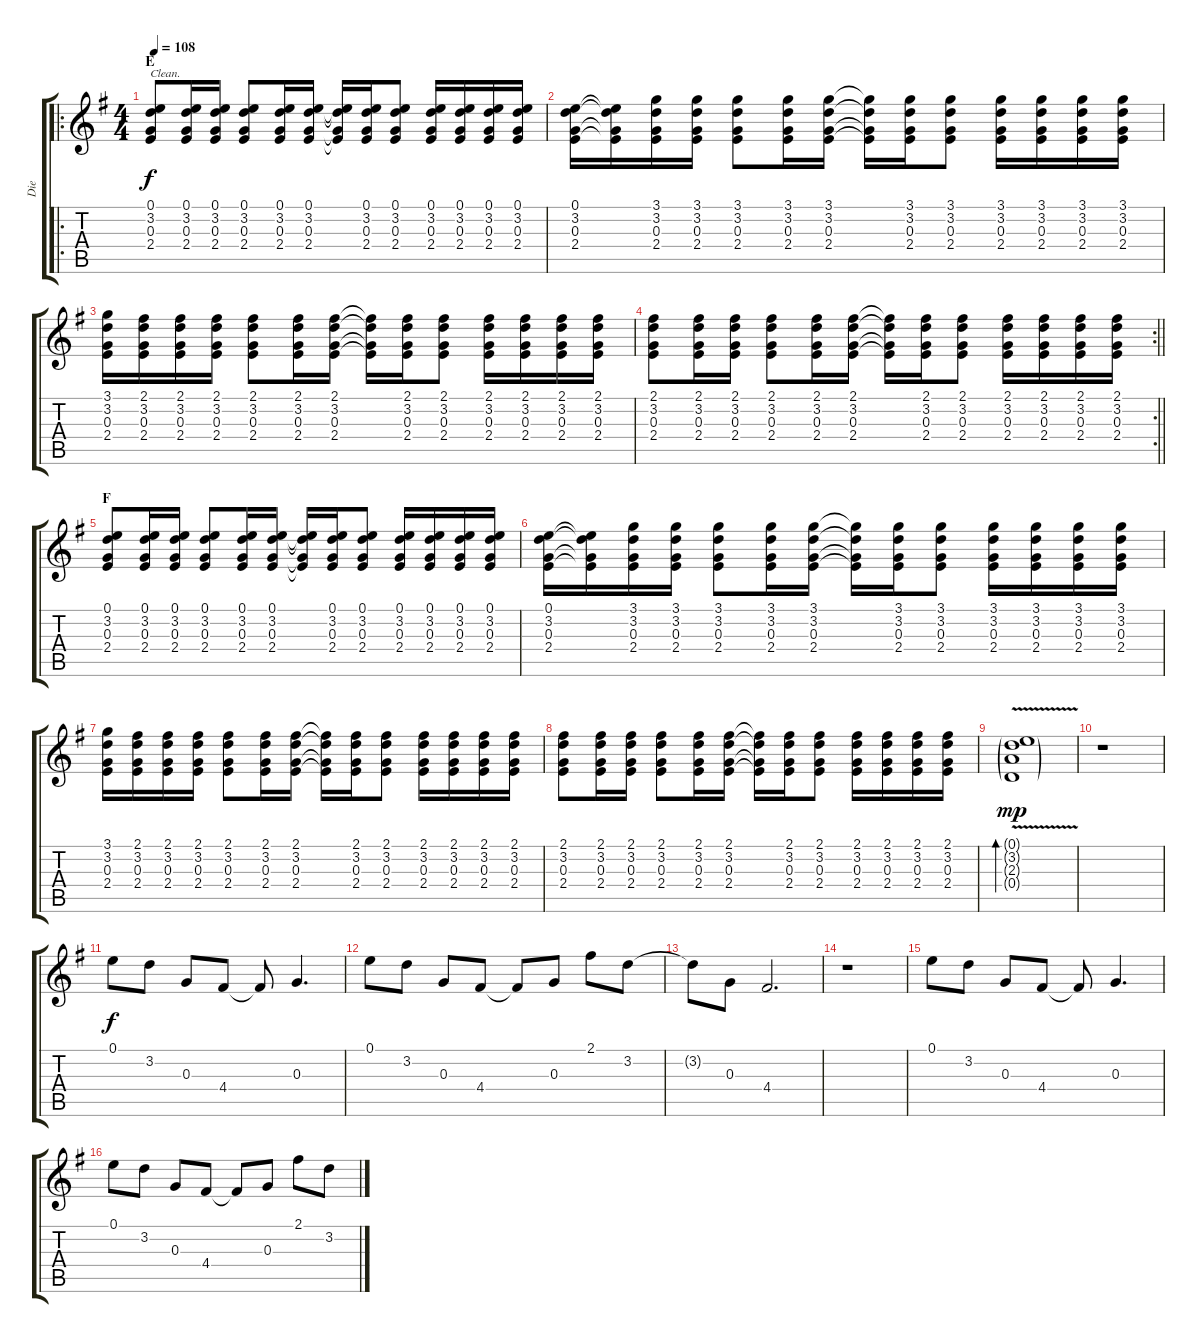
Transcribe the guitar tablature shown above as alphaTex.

\track ("Die" "Die") {instrument electricguitarjazz}
\staff {score tabs}
\tuning (E4 B3 G3 D3 A2 D2) {hide}
\ro
\ts (4 4)
\section ("" "E")
\tempo 108
\clef g2
\ks eminor
(0.1 3.2 0.3 2.4).8{txt "Clean." dy f volume 15 instrument electricguitarjazz} (0.1 3.2 0.3 2.4).16 (0.1 3.2 0.3 2.4).16 (0.1 3.2 0.3 2.4).8 (0.1 3.2 0.3 2.4).16 (0.1 3.2 0.3 2.4).16 (0.1{t} 3.2{t} 0.3{t} 2.4{t}).16 (0.1 3.2 0.3 2.4).16 (0.1 3.2 0.3 2.4).8 (0.1 3.2 0.3 2.4).16 (0.1 3.2 0.3 2.4).16 (0.1 3.2 0.3 2.4).16 (0.1 3.2 0.3 2.4).16 |
(0.1 3.2 0.3 2.4).16 (0.1{t} 3.2{t} 0.3{t} 2.4{t}).16 (3.1 3.2 0.3 2.4).16 (3.1 3.2 0.3 2.4).16 (3.1 3.2 0.3 2.4).8 (3.1 3.2 0.3 2.4).16 (3.1 3.2 0.3 2.4).16 (3.1{t} 3.2{t} 0.3{t} 2.4{t}).16 (3.1 3.2 0.3 2.4).16 (3.1 3.2 0.3 2.4).8 (3.1 3.2 0.3 2.4).16 (3.1 3.2 0.3 2.4).16 (3.1 3.2 0.3 2.4).16 (3.1 3.2 0.3 2.4).16 |
(3.1 3.2 0.3 2.4).16 (2.1 3.2 0.3 2.4).16 (2.1 3.2 0.3 2.4).16 (2.1 3.2 0.3 2.4).16 (2.1 3.2 0.3 2.4).8 (2.1 3.2 0.3 2.4).16 (2.1 3.2 0.3 2.4).16 (2.1{t} 3.2{t} 0.3{t} 2.4{t}).16 (2.1 3.2 0.3 2.4).16 (2.1 3.2 0.3 2.4).8 (2.1 3.2 0.3 2.4).16 (2.1 3.2 0.3 2.4).16 (2.1 3.2 0.3 2.4).16 (2.1 3.2 0.3 2.4).16 |
\rc 2
\barLineRight lightlight
(2.1 3.2 0.3 2.4).8 (2.1 3.2 0.3 2.4).16 (2.1 3.2 0.3 2.4).16 (2.1 3.2 0.3 2.4).8 (2.1 3.2 0.3 2.4).16 (2.1 3.2 0.3 2.4).16 (2.1{t} 3.2{t} 0.3{t} 2.4{t}).16 (2.1 3.2 0.3 2.4).16 (2.1 3.2 0.3 2.4).8 (2.1 3.2 0.3 2.4).16 (2.1 3.2 0.3 2.4).16 (2.1 3.2 0.3 2.4).16 (2.1 3.2 0.3 2.4).16 |
\section ("" "F")
(0.1 3.2 0.3 2.4).8{instrument electricguitarjazz} (0.1 3.2 0.3 2.4).16 (0.1 3.2 0.3 2.4).16 (0.1 3.2 0.3 2.4).8 (0.1 3.2 0.3 2.4).16 (0.1 3.2 0.3 2.4).16 (0.1{t} 3.2{t} 0.3{t} 2.4{t}).16 (0.1 3.2 0.3 2.4).16 (0.1 3.2 0.3 2.4).8 (0.1 3.2 0.3 2.4).16 (0.1 3.2 0.3 2.4).16 (0.1 3.2 0.3 2.4).16 (0.1 3.2 0.3 2.4).16 |
(0.1 3.2 0.3 2.4).16 (0.1{t} 3.2{t} 0.3{t} 2.4{t}).16 (3.1 3.2 0.3 2.4).16 (3.1 3.2 0.3 2.4).16 (3.1 3.2 0.3 2.4).8 (3.1 3.2 0.3 2.4).16 (3.1 3.2 0.3 2.4).16 (3.1{t} 3.2{t} 0.3{t} 2.4{t}).16 (3.1 3.2 0.3 2.4).16 (3.1 3.2 0.3 2.4).8 (3.1 3.2 0.3 2.4).16 (3.1 3.2 0.3 2.4).16 (3.1 3.2 0.3 2.4).16 (3.1 3.2 0.3 2.4).16 |
(3.1 3.2 0.3 2.4).16 (2.1 3.2 0.3 2.4).16 (2.1 3.2 0.3 2.4).16 (2.1 3.2 0.3 2.4).16 (2.1 3.2 0.3 2.4).8 (2.1 3.2 0.3 2.4).16 (2.1 3.2 0.3 2.4).16 (2.1{t} 3.2{t} 0.3{t} 2.4{t}).16 (2.1 3.2 0.3 2.4).16 (2.1 3.2 0.3 2.4).8 (2.1 3.2 0.3 2.4).16 (2.1 3.2 0.3 2.4).16 (2.1 3.2 0.3 2.4).16 (2.1 3.2 0.3 2.4).16 |
(2.1 3.2 0.3 2.4).8 (2.1 3.2 0.3 2.4).16 (2.1 3.2 0.3 2.4).16 (2.1 3.2 0.3 2.4).8 (2.1 3.2 0.3 2.4).16 (2.1 3.2 0.3 2.4).16 (2.1{t} 3.2{t} 0.3{t} 2.4{t}).16 (2.1 3.2 0.3 2.4).16 (2.1 3.2 0.3 2.4).8 (2.1 3.2 0.3 2.4).16 (2.1 3.2 0.3 2.4).16 (2.1 3.2 0.3 2.4).16 (2.1 3.2 0.3 2.4).16 |
(0.1{v g} 3.2{g} 2.3{g} 0.4{g}).1{bd 480 dy mp} |
r.1 |
0.1.8{dy f volume 13 instrument electricguitarjazz} 3.2.8 0.3.8 4.4.8 4.4{t}.8 0.3.4{d} |
0.1.8 3.2.8 0.3.8 4.4.8 4.4{t}.8 0.3.8 2.1.8 3.2.8 |
3.2{t}.8 0.3.8 4.4.2{d} |
r.1 |
0.1.8{volume 13 instrument electricguitarjazz} 3.2.8 0.3.8 4.4.8 4.4{t}.8 0.3.4{d} |
0.1.8 3.2.8 0.3.8 4.4.8 4.4{t}.8 0.3.8 2.1.8 3.2.8
